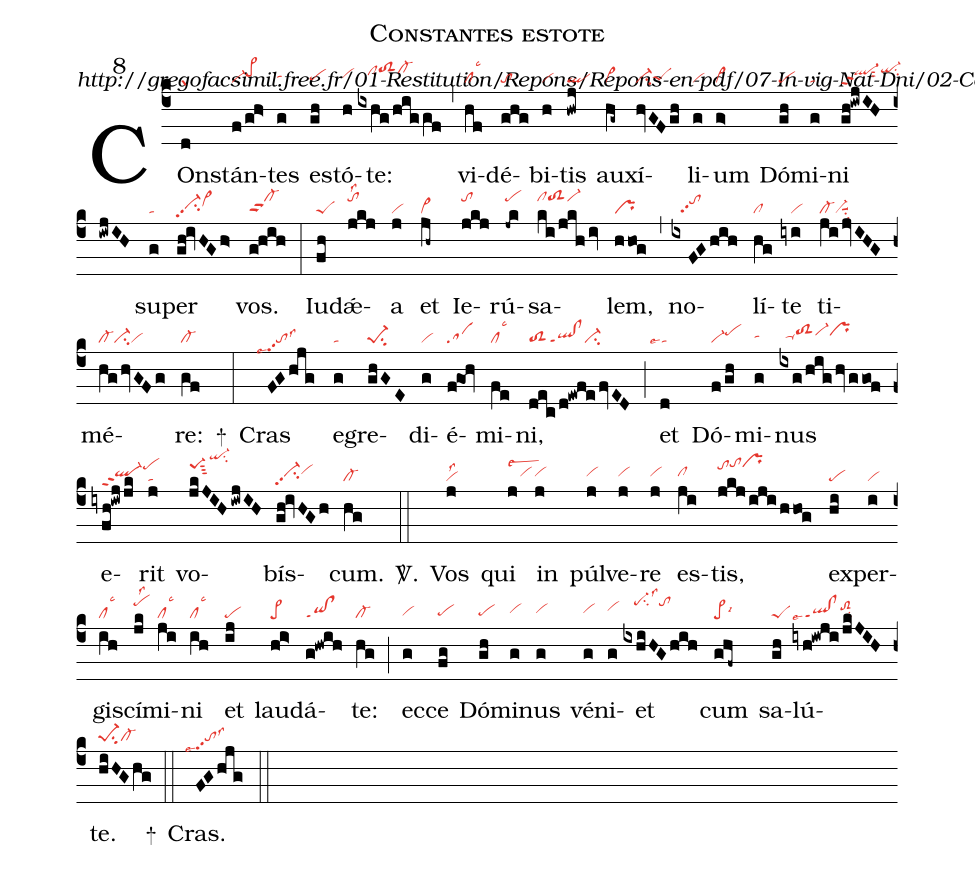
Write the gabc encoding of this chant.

name: Constantes estote;
commentary: http://gregofacsimil.free.fr/01-Restitution/Repons/Repons-en-pdf/07-In-vig-Nat-Dni/02-Constantes-estote.pdf;
mode: 8;
nabc-lines: 1;
%%
(c4)
COn(d|gr)stán(f/gh>|vi-pe>hi)tes(g|tahh) es(gh|pehg)tó(h|vihh)te:(ixhg/higgf|///clhitoS2hjcl-hj) (,)
vi(hf|cllsc3)dé(ghg|to)bi(h|vi)tis(hwj|ql) au(hg~|vi>)xí(hvGFgh|ci-peShg)li(g|vi)um(g>|vi>) Dó(gh|pe)mi(g|ta)ni(gh!iwjIH/iwjIH|ql-hippt2sut2qi-hjsu2) su(g|ta)per(gh!ivHGh>|vi-hhpp2su2vi>hi) vos.(g!hih|cl-hkppu2) (:)
Iu(fh|peS)dǽ(jkj|tohklss2)a(j|vi) et(jh~|vi>) Ie(jkj|tohk)rú(-jk|pehk)sa(ki/jkh/iv|clhktoS2hkvi-hk)lem,(hhog|pr) (,)
no(ixFGhih|///tohjpp2)lí(hg|cl)te(iyi|///vi) ti(ji/jvIHG|cl-vi-suu1su2)mé(hg/hvGFg|cl-ci-vi)re:(gf|cl-) +(:)
Cras(FGhjg|```topp2lse7lss3) e(g|ta)gre(ghGE|pe-1su2)di(g|vi)é(fgOh|sa)mi(fe|cllsc3)ni,(dec/d!ewfe/fvED|toS2ql!clppt1ci-) (;)
et(d|```talse4) Dó(f/gh|vi-pehi)mi(g|tahh)nus(ixg/hig/hvggof|//ta-hhtoS2hivi-hiprhi) e(iyfh!iwjjk|///ql-hhppt2pehk)rit(j|ta) vo(jkJIH/iwjIH|pe-1hksut3qi-hpsu2)bís(gh!ivHGh|vi-hhpp2su2vihi)cum.(hg|cl-) <sp>V/</sp>.(::)
Vos(j|vilss2) qui(j|vihhlsew2) in(j|vihh) púl(j|vihh)ve(j|vihh)re(j|vihh) es(ji|clhh)tis,(jkj/iji/hhog|tohktohlprhl) ex(hi|pe)per(i|vi)gi(ih|cllsc3)scí(jk|pehklss2)mi(ji|cllsc3)ni(ih|cllsc3) et(ij|pe) lau(hi>|pe>)dá(g!hwih|qi!clppt1)te:(hg|cl-) (;)
ec(g|vihg)ce(fg|pehg) Dó(gh|pehg)mi(g|vihh)nus(g|vihh) vé(g|vihh)ni(g|vihi)et(ixhiHG/hih|///pe-hksu2lss3tohk) cum(ghf~|pe>lsi6) sa(gh|peS)lú(iyh!iwji/jkJIH|ql!clppt1lse7toS2hisu2)te.(hiHGhg|pe-1su2cl-) +(::)
Cras.(FGhjg|```topp2lse7lss3) (::)
